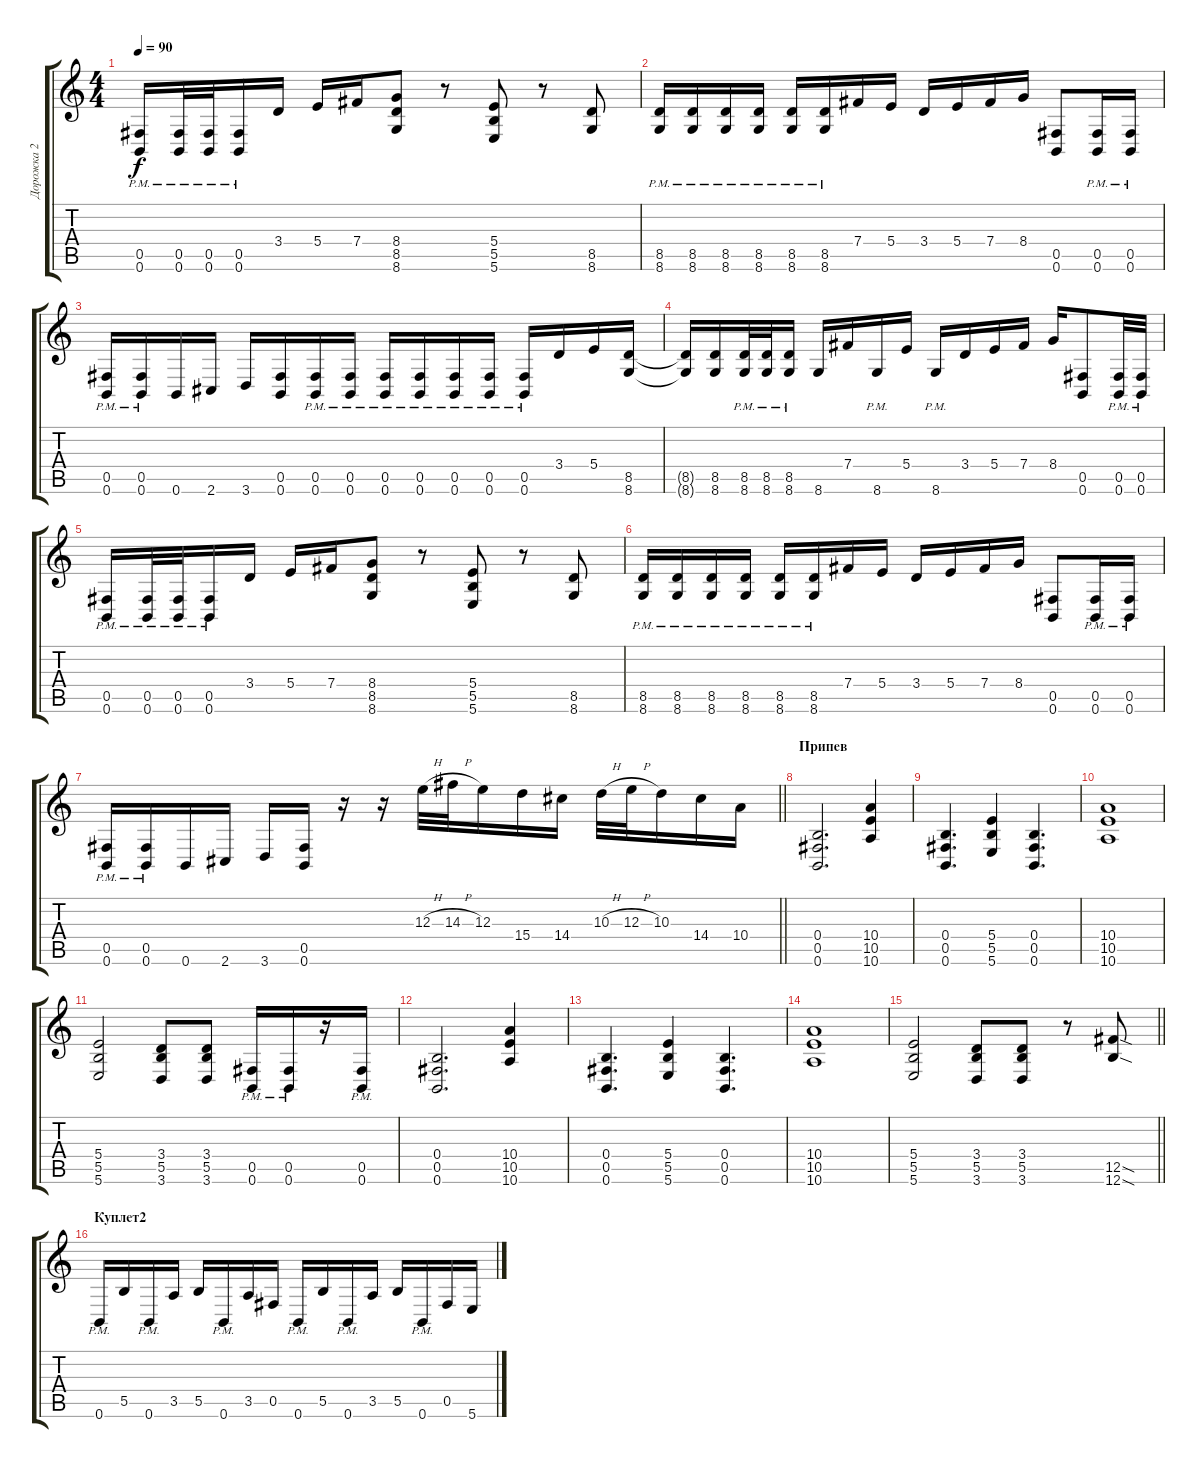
\track ("Дорожка 2" "Дорожка 2") {instrument distortionguitar}
\staff {score tabs}
\tuning (Db4 Ab3 E3 B2 Gb2 B1) {hide}
\ts (4 4)
\tempo 90
\clef g2
\ks c
(0.5{pm} 0.6{pm}).16{dy f} (0.5{pm} 0.6{pm}).32 (0.5{pm} 0.6{pm}).32 (0.5{pm} 0.6{pm}).16 3.4.16 5.4.16 7.4.16 (8.4 8.5 8.6).8 r.8 (5.4 5.5 5.6).8 r.8 (8.5 8.6).8 |
(8.5{pm} 8.6{pm}).16 (8.5{pm} 8.6{pm}).16 (8.5{pm} 8.6{pm}).16 (8.5{pm} 8.6{pm}).16 (8.5{pm} 8.6{pm}).16 (8.5{pm} 8.6{pm}).16 7.4.16 5.4.16 3.4.16 5.4.16 7.4.16 8.4.16 (0.5 0.6).8 (0.5{pm} 0.6{pm}).16 (0.5{pm} 0.6{pm}).16 |
(0.5{pm} 0.6{pm}).16 (0.5{pm} 0.6{pm}).16 0.6.16 2.6.16 3.6.16 (0.5 0.6).16 (0.5{pm} 0.6{pm}).16 (0.5{pm} 0.6{pm}).16 (0.5{pm} 0.6{pm}).16 (0.5{pm} 0.6{pm}).16 (0.5{pm} 0.6{pm}).16 (0.5{pm} 0.6{pm}).16 (0.5{pm} 0.6{pm}).16 3.4.16 5.4.16 (8.5 8.6).16 |
(8.5{t} 8.6{t}).16 (8.5 8.6).16 (8.5{pm} 8.6{pm}).32 (8.5{pm} 8.6{pm}).32 (8.5{pm} 8.6{pm}).16 8.6.16 7.4.16 8.6{pm}.16 5.4.16 8.6{pm}.16 3.4.16 5.4.16 7.4.16 8.4.16 (0.5 0.6).8 (0.5{pm} 0.6{pm}).32 (0.5{pm} 0.6{pm}).32 |
(0.5{pm} 0.6{pm}).16 (0.5{pm} 0.6{pm}).32 (0.5{pm} 0.6{pm}).32 (0.5{pm} 0.6{pm}).16 3.4.16 5.4.16 7.4.16 (8.4 8.5 8.6).8 r.8 (5.4 5.5 5.6).8 r.8 (8.5 8.6).8 |
(8.5{pm} 8.6{pm}).16 (8.5{pm} 8.6{pm}).16 (8.5{pm} 8.6{pm}).16 (8.5{pm} 8.6{pm}).16 (8.5{pm} 8.6{pm}).16 (8.5{pm} 8.6{pm}).16 7.4.16 5.4.16 3.4.16 5.4.16 7.4.16 8.4.16 (0.5 0.6).8 (0.5{pm} 0.6{pm}).16 (0.5{pm} 0.6{pm}).16 |
\barLineRight lightlight
(0.5{pm} 0.6{pm}).16 (0.5{pm} 0.6{pm}).16 0.6.16 2.6.16 3.6.16 (0.5 0.6).16 r.16 r.16 12.3{h}.32 14.3{h}.32 12.3.16 15.4.16 14.4.16 10.3{h}.32 12.3{h}.32 10.3.16 14.4.16 10.4.16 |
\section ("" "Припев")
(0.4 0.5 0.6).2{d} (10.4 10.5 10.6).4 |
(0.4 0.5 0.6).4{d} (5.4 5.5 5.6).4 (0.4 0.5 0.6).4{d} |
(10.4 10.5 10.6).1 |
(5.4 5.5 5.6).2 (3.4 5.5 3.6).8 (3.4 5.5 3.6).8 (0.5{pm} 0.6{pm}).16 (0.5{pm} 0.6{pm}).16 r.16 (0.5{pm} 0.6{pm}).16 |
(0.4 0.5 0.6).2{d} (10.4 10.5 10.6).4 |
(0.4 0.5 0.6).4{d} (5.4 5.5 5.6).4 (0.4 0.5 0.6).4{d} |
(10.4 10.5 10.6).1 |
\barLineRight lightlight
(5.4 5.5 5.6).2 (3.4 5.5 3.6).8 (3.4 5.5 3.6).8 r.8 (12.5{sod} 12.6{sod}).8 |
\section ("" "Куплет2")
0.6{pm}.16 5.5.16 0.6{pm}.16 3.5.16 5.5.16 0.6{pm}.16 3.5.16 0.5.16 0.6{pm}.16 5.5.16 0.6{pm}.16 3.5.16 5.5.16 0.6{pm}.16 0.5.16 5.6.16
